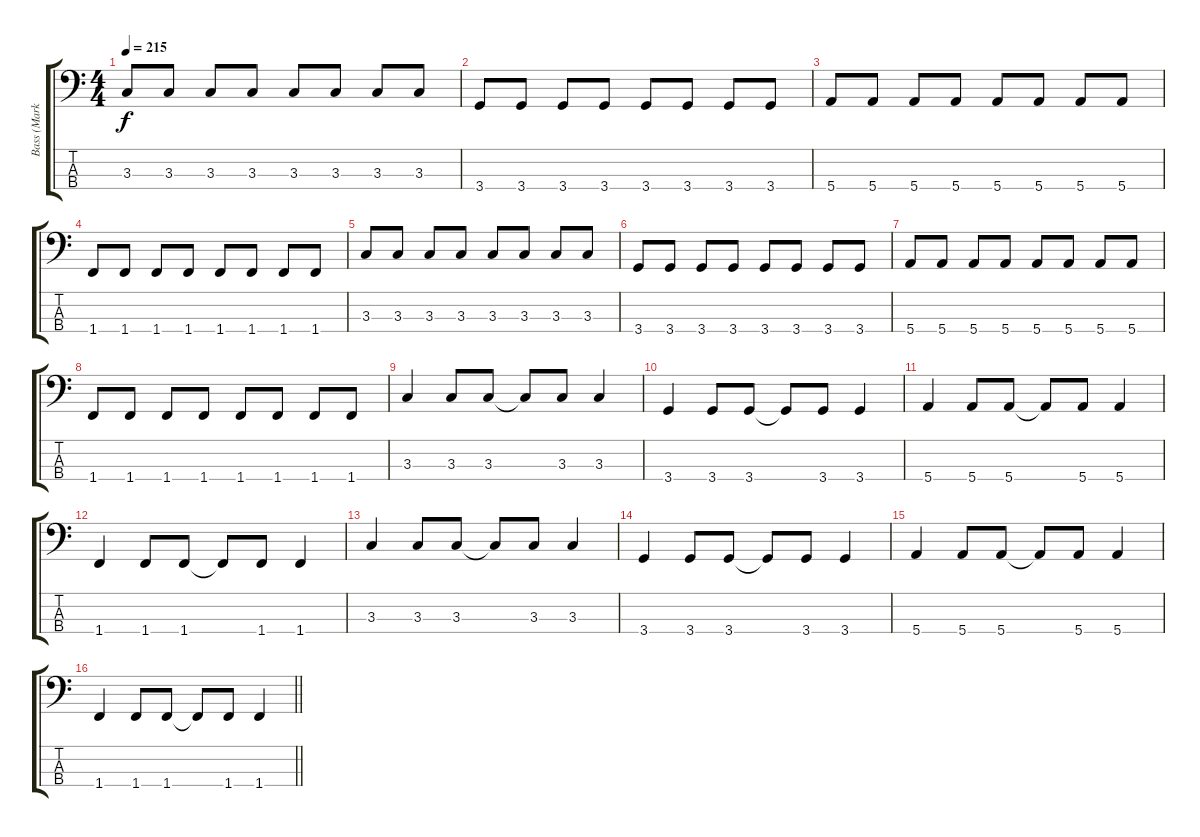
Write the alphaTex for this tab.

\track ("Bass (Mark)" "Bass (Mark") {instrument electricbasspick}
\staff {score tabs}
\tuning (G2 D2 A1 E1) {hide}
\ts (4 4)
\tempo 215
\clef f4
\ks c
3.3.8{dy f} 3.3.8 3.3.8 3.3.8 3.3.8 3.3.8 3.3.8 3.3.8 |
3.4.8 3.4.8 3.4.8 3.4.8 3.4.8 3.4.8 3.4.8 3.4.8 |
5.4.8 5.4.8 5.4.8 5.4.8 5.4.8 5.4.8 5.4.8 5.4.8 |
1.4.8 1.4.8 1.4.8 1.4.8 1.4.8 1.4.8 1.4.8 1.4.8 |
3.3.8 3.3.8 3.3.8 3.3.8 3.3.8 3.3.8 3.3.8 3.3.8 |
3.4.8 3.4.8 3.4.8 3.4.8 3.4.8 3.4.8 3.4.8 3.4.8 |
5.4.8 5.4.8 5.4.8 5.4.8 5.4.8 5.4.8 5.4.8 5.4.8 |
1.4.8 1.4.8 1.4.8 1.4.8 1.4.8 1.4.8 1.4.8 1.4.8 |
3.3.4 3.3.8 3.3.8 3.3{t}.8 3.3.8 3.3.4 |
3.4.4 3.4.8 3.4.8 3.4{t}.8 3.4.8 3.4.4 |
5.4.4 5.4.8 5.4.8 5.4{t}.8 5.4.8 5.4.4 |
1.4.4 1.4.8 1.4.8 1.4{t}.8 1.4.8 1.4.4 |
3.3.4 3.3.8 3.3.8 3.3{t}.8 3.3.8 3.3.4 |
3.4.4 3.4.8 3.4.8 3.4{t}.8 3.4.8 3.4.4 |
5.4.4 5.4.8 5.4.8 5.4{t}.8 5.4.8 5.4.4 |
\barLineRight lightlight
1.4.4 1.4.8 1.4.8 1.4{t}.8 1.4.8 1.4.4
